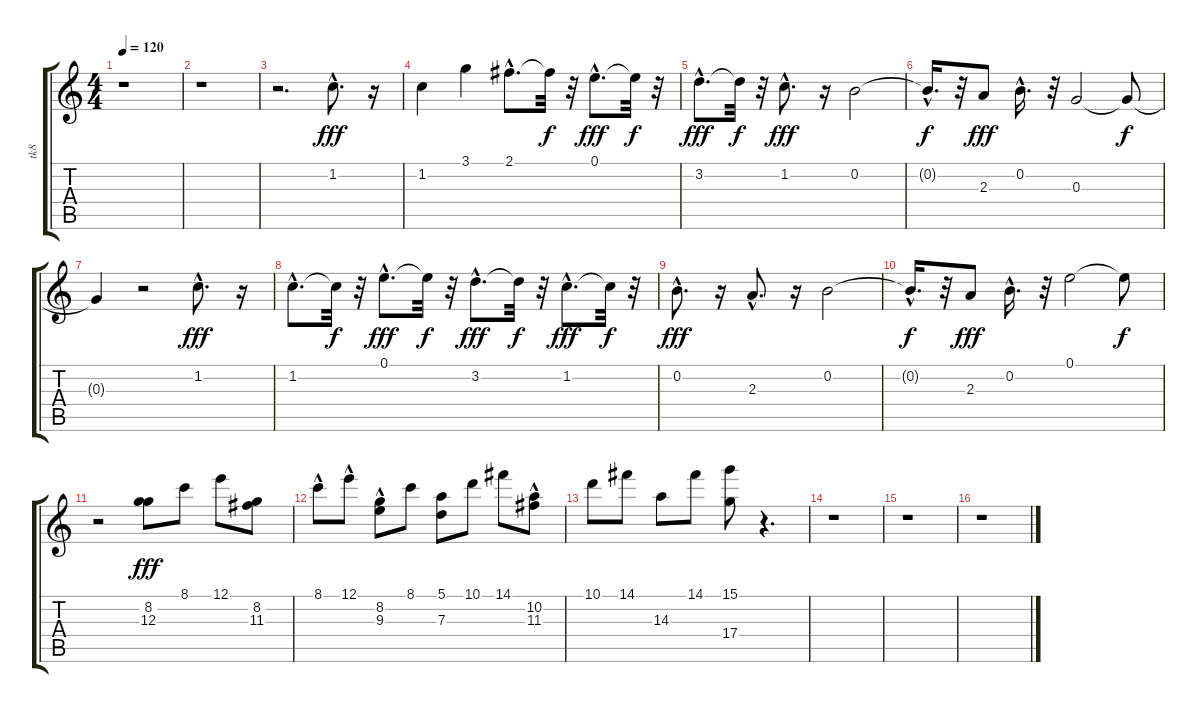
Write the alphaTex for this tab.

\track ("tk8" "tk8") {instrument electricguitarclean}
\staff {score tabs}
\tuning (E4 B3 G3 D3 A2 E2) {hide}
\ts (4 4)
\tempo 120
\clef g2
\ks c
r.1{dy fff instrument electricguitarclean} |
r.1 |
r.2{d} 1.2{hac}.8{d balance 8} r.16 |
1.2.4 3.1.4 2.1{hac}.8{d} 2.1{t}.32{dy f} r.32 0.1{hac}.8{d dy fff} 0.1{t}.32{dy f} r.32 |
3.2{hac}.8{d dy fff} 3.2{t}.32{dy f} r.32 1.2{hac}.8{d dy fff} r.16 0.2.2 |
0.2{hac t}.16{d dy f} r.32 2.3.8{dy fff} 0.2{hac}.16{d} r.32 0.3.2 0.3{t}.8{dy f} |
0.3{t}.4 r.2 1.2{hac}.8{d dy fff} r.16 |
1.2{hac}.8{d} 1.2{t}.32{dy f} r.32 0.1{hac}.8{d dy fff} 0.1{t}.32{dy f} r.32 3.2{hac}.8{d dy fff} 3.2{t}.32{dy f} r.32 1.2{hac}.8{d dy fff} 1.2{t}.32{dy f} r.32 |
0.2{hac}.8{d dy fff} r.16 2.3{hac}.8{d} r.16 0.2.2 |
0.2{hac t}.16{d dy f} r.32 2.3.8{dy fff} 0.2{hac}.16{d} r.32 0.1.2 0.1{t}.8{dy f} |
r.2 (8.2 12.3).8{dy fff} 8.1.8 12.1.8 (8.2 11.3).8 |
8.1{hac}.8 12.1{hac}.8 (8.2{hac} 9.3{hac}).8 8.1.8 (5.1 7.3).8 10.1.8 14.1.8 (10.2 11.3{hac}).8 |
10.1.8 14.1.8 14.3.8 14.1.8 (15.1 17.4).8 r.4{d} |
r.1 |
r.1 |
r.1
